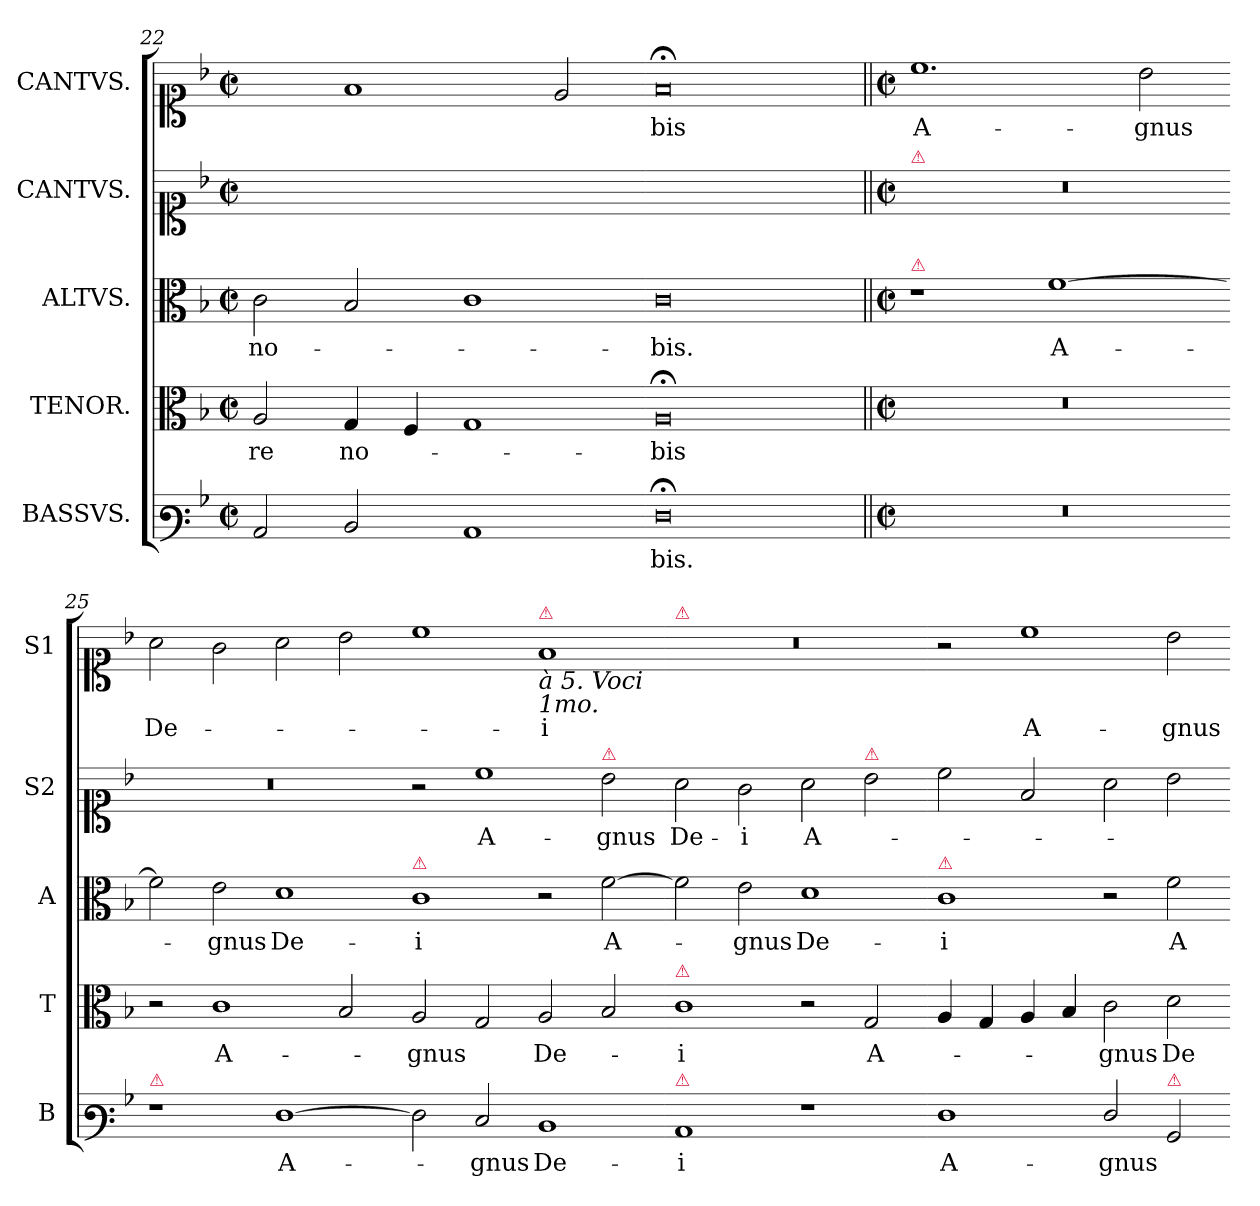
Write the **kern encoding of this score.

**kern	**text	**kern	**text	**kern	**text	**kern	**text	**kern	**text
*part5	*part5	*part4	*part4	*part3	*part3	*part2	*part2	*part1	*part1
*staff5	*staff5	*staff4	*staff4	*staff3	*staff3	*staff2	*staff2	*staff1	*staff1
*I"BASSVS.	*	*I"TENOR.	*	*I"ALTVS.	*	*I"CANTVS.[2]	*	*I"CANTVS.[1]	*
*I'B	*	*I'T	*	*I'A	*	*I'S2	*	*I'S1	*
*clefF3	*	*clefC3	*	*clefC3	*	*clefC1	*	*clefC1	*
*k[b-]	*	*k[b-]	*	*k[b-]	*	*k[b-]	*	*k[b-]	*
*M2/1	*	*M2/1	*	*M2/1	*	*M2/1	*	*M2/1	*
*met(c|)	*	*met(c|)	*	*met(c|)	*	*met(c|)	*	*met(c|)	*
=22	=22	=22	=22	=22	=22	=22	=22	=22	=22
!	!	!	!LO:LY:i	!	!	!	!	!	!
2C/	.	2A/	-re	2c\	no-	0ryy	.	2ryy	.
!	!	!	!LO:LY:i	!	!	!	!	!	!
2D/	.	4G/	no-	2B-/	.	.	.	1f	.
.	.	4F/	.	.	.	.	.	.	.
1C	.	1G	.	1c	.	.	.	.	.
.	.	.	.	.	.	.	.	2e/	.
=23-	=23-	=23-	=23-	=23-	=23-	=23-	=23-	=23-	=23-
!	!	!	!LO:LY:i	!	!	!	!	!	!LO:LY:i
0F;<	-bis.	0A;<	-bis	0c	-bis.	0ryy	.	0f;<	-bis
=24||	=24||	=24||	=24||	=24||	=24||	=24||	=24||	=24||	=24||
*M2/1	*	*M2/1	*	*M2/1	*	*M2/1	*	*M2/1	*
*met(c|)	*	*met(c|)	*	*met(c|)	*	*met(c|)	*	*met(c|)	*
!	!	!	!	!	!	!LO:TX:a:color=crimson:t=⚠	!	!	!
!	!	!	!	!LO:TX:a:color=crimson:t=⚠	!	!	!	!	!
0r	.	0r	.	1r	.	0r	.	1.cc	A-
.	.	.	.	[1f	A-	.	.	.	.
.	.	.	.	.	.	.	.	2b-\	-gnus
=25-	=25-	=25-	=25-	=25-	=25-	=25-	=25-	=25-	=25-
!LO:TX:a:color=crimson:t=⚠	!	!	!	!	!	!	!	!	!
1r	.	2r	.	2f]	.	0r	.	2a\	De-
.	.	1c	A-	2e\	-gnus	.	.	2g\	.
[1F	A-	.	.	1d	De-	.	.	2a\	.
.	.	2B-/	.	.	.	.	.	2b-\	.
=26-	=26-	=26-	=26-	=26-	=26-	=26-	=26-	=26-	=26-
!	!	!	!	!LO:TX:a:color=crimson:t=⚠	!	!	!	!	!
2F]	.	2A/	-gnus	1c	-i	2r	.	1cc	.
2E/	-gnus	2G/	.	.	.	1cc	A-	.	.
!	!	!	!	!	!	!	!	!LO:TX:a:color=crimson:t=⚠	!
!	!	!	!	!	!	!	!	!LO:TX:b:i:t=à 5. Voci\n1mo.	!
1D	De-	2A/	De-	2r	.	.	.	1f	-i
!	!	!	!	!	!	!LO:TX:a:color=crimson:t=⚠	!	!	!
!	!	!	!	!	!LO:LY:i	!	!	!	!
.	.	2B-/	.	[2f\	A-	2b-\	-gnus	.	.
=27-	=27-	=27-	=27-	=27-	=27-	=27-	=27-	=27-	=27-
!	!	!	!	!	!	!	!	!LO:TX:a:color=crimson:t=⚠	!
!	!	!LO:TX:a:color=crimson:t=⚠	!	!	!	!	!	!	!
!LO:TX:a:color=crimson:t=⚠	!	!	!	!	!	!	!	!	!
1C	-i	1c	-i	2f\]	.	2a\	De-	0r	.
!	!	!	!	!	!LO:LY:i	!	!	!	!
.	.	.	.	2e\	-gnus	2g\	-i	.	.
!	!	!	!	!	!LO:LY:i	!	!	!	!
1r	.	2r	.	1d	De-	2a\	A-	.	.
!	!	!	!	!	!	!LO:TX:a:color=crimson:t=⚠	!	!	!
!	!	!	!LO:LY:i	!	!	!	!	!	!
.	.	2G/	A-	.	.	2b-\	.	.	.
=28-	=28-	=28-	=28-	=28-	=28-	=28-	=28-	=28-	=28-
!	!	!	!	!LO:TX:a:color=crimson:t=⚠	!	!	!	!	!
!	!	!	!	!	!LO:LY:i	!	!	!	!
1F	A-	4A/	.	1c	-i	2cc\	.	2r	.
.	.	4G/	.	.	.	.	.	.	.
!	!	!	!	!	!	!	!	!	!LO:LY:i
.	.	4A/	.	.	.	2f/	.	1cc	A-
.	.	4B-/	.	.	.	.	.	.	.
!	!	!	!LO:LY:i	!	!	!	!	!	!
2F/	-gnus	2c\	-gnus	2r	.	2a\	.	.	.
!LO:TX:a:color=crimson:t=⚠	!	!	!	!	!	!	!	!	!
!	!	!	!LO:LY:i	!	!LO:LY:i	!	!	!	!LO:LY:i
2BB-/	.	2d\	De-	2f\	A-	2b-\	.	2b-\	-gnus
=-	=-	=-	=-	=-	=-	=-	=-	=-	=-
*-	*-	*-	*-	*-	*-	*-	*-	*-	*-
